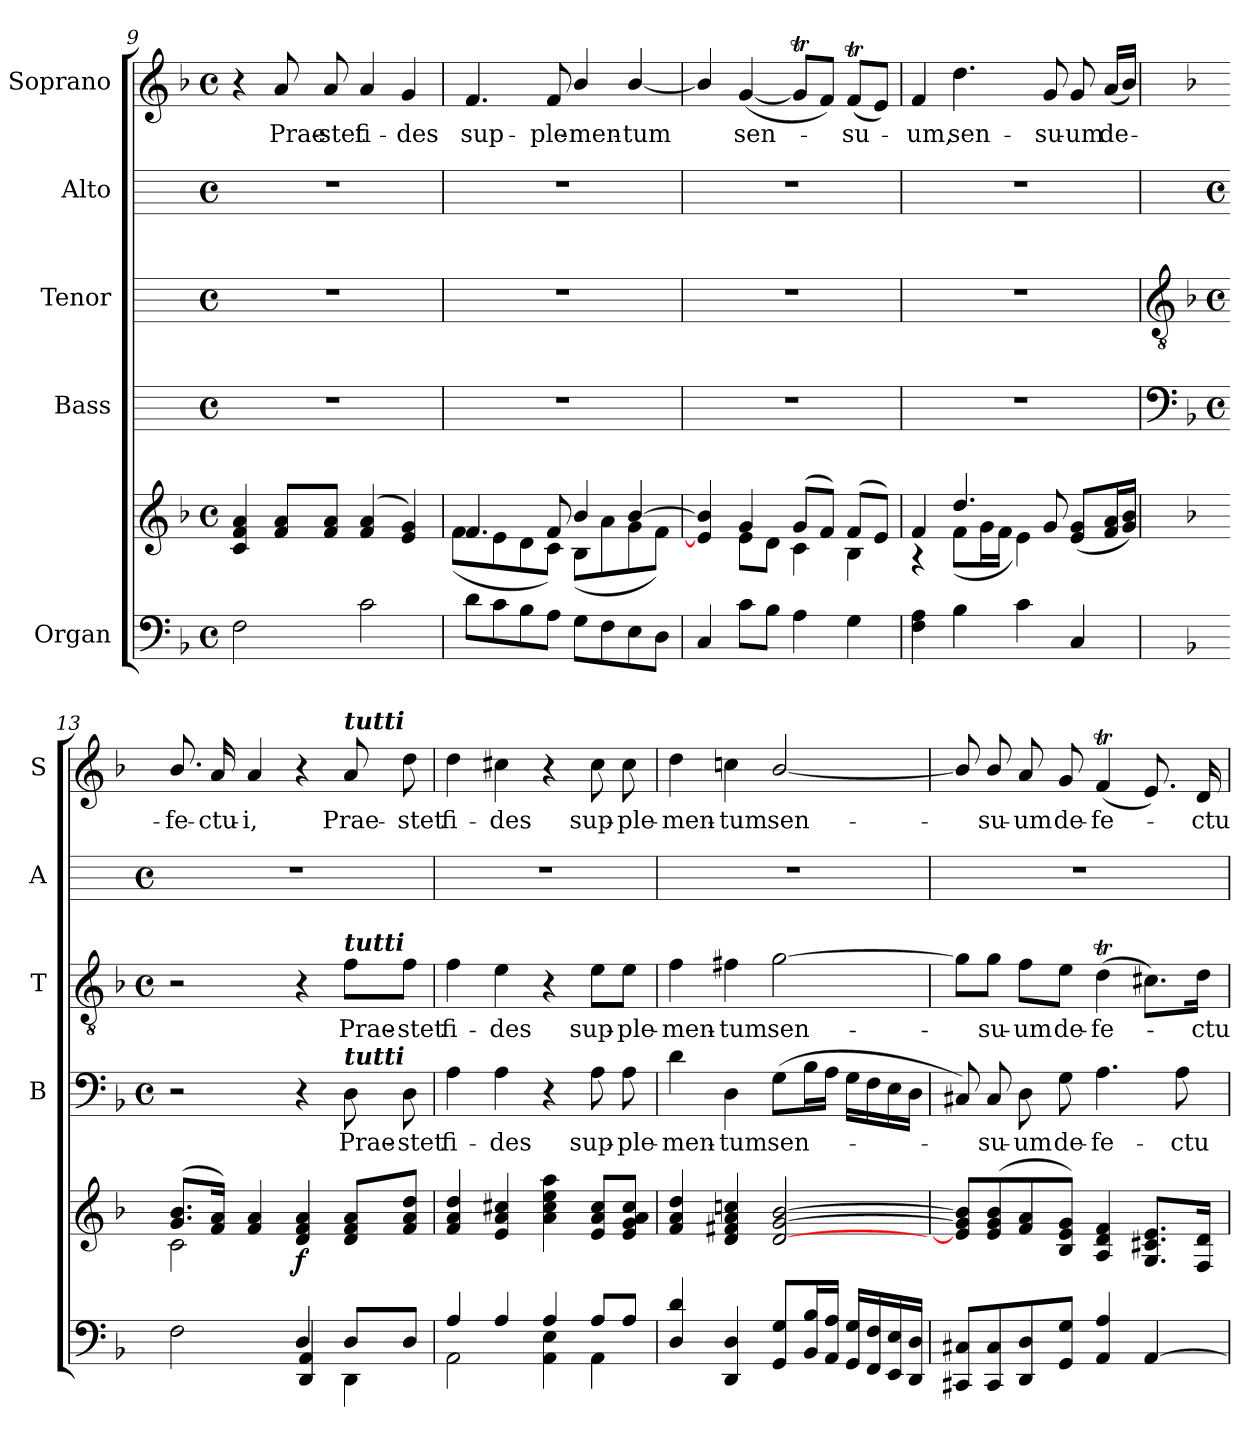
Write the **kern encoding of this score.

**kern	**kern	**dynam	**kern	**text	**kern	**text	**kern	**kern	**text
*part5	*part5	*part5	*part4	*part4	*part3	*part3	*part2	*part1	*part1
*staff6	*staff5	*staff5/6	*staff4	*staff4	*staff3	*staff3	*staff2	*staff1	*staff1
*I"Organ	*	*	*I"Bass	*	*I"Tenor	*	*I"Alto	*I"Soprano	*
*	*	*	*I'B	*	*I'T	*	*I'A	*I'S	*
!!LO:LB:g=z
*clefF4	*clefG2	*	*	*	*	*	*	*clefG2	*
*k[b-]	*k[b-]	*	*	*	*	*	*	*k[b-]	*
*F:	*F:	*	*	*	*	*	*	*F:	*
*M4/4	*M4/4	*	*M4/4	*	*M4/4	*	*M4/4	*M4/4	*
*met(c)	*met(c)	*	*met(c)	*	*met(c)	*	*met(c)	*met(c)	*
=9	=9	=9	=9	=9	=9	=9	=9	=9	=9
*	*^	*	*	*	*	*	*	*	*
2F	4c/ 4f/ 4a/	1ryy	.	1r	.	1r	.	1r	4r	.
!	!	!	!	!	!	!	!	!	!	!LO:LY:b
.	8f/ 8a/L	.	.	.	.	.	.	.	8a	Prae-
!	!	!	!	!	!	!	!	!	!	!LO:LY:b
.	8f/ 8a/J	.	.	.	.	.	.	.	8a	-stet
!	!	!	!	!	!	!	!	!	!	!LO:LY:b
2c	(>4f/ 4a/	.	.	.	.	.	.	.	4a	fi-
!	!	!	!	!	!	!	!	!	!	!LO:LY:b
.	4e/ 4g/)	.	.	.	.	.	.	.	4g	-des
=10	=10	=10	=10	=10	=10	=10	=10	=10	=10	=10
!	!	!	!	!	!	!	!	!	!	!LO:LY:b
8dL	4.f/	(<8f\L	.	1r	.	1r	.	1r	4.f	sup-
8c	.	8e\	.	.	.	.	.	.	.	.
8B-	.	8d\	.	.	.	.	.	.	.	.
!	!	!	!	!	!	!	!	!	!	!LO:LY:b
8AJ	8f/	8c\J)	.	.	.	.	.	.	8f	-ple-
!	!	!	!	!	!	!	!	!	!	!LO:LY:b
8GL	4b-/	(<8B-\L	.	.	.	.	.	.	4b-/	-men-
8F	.	8a\	.	.	.	.	.	.	.	.
!	!	!	!	!	!	!	!	!	!	!LO:LY:b
8E	[4b-/	8g\	.	.	.	.	.	.	[4b-/	-tum
8DJ	.	8f\J)	.	.	.	.	.	.	.	.
=11	=11	=11	=11	=11	=11	=11	=11	=11	=11	=11
4C	4e/] 4b-/]	4ryy	.	1r	.	1r	.	1r	4b-/]	.
!	!	!	!	!	!	!	!	!	!	!LO:LY:b
8cL	4g/	8e\L	.	.	.	.	.	.	(<[4g	sen-
8B-J	.	8d\J	.	.	.	.	.	.	.	.
4A	(>8g/L	4c\	.	.	.	.	.	.	8gTL]	.
.	8f/J)	.	.	.	.	.	.	.	8fJ)	.
!	!	!	!	!	!	!	!	!	!	!LO:LY:b
4G	(>8f/L	4B-\	.	.	.	.	.	.	(<8fTL	su-
.	8e/J)	.	.	.	.	.	.	.	8eJ)	.
=12	=12	=12	=12	=12	=12	=12	=12	=12	=12	=12
!	!	!	!	!	!	!	!	!	!	!LO:LY:b
4F 4A	4f/	4r	.	1r	.	1r	.	1r	4f	um,
!	!	!	!	!	!	!	!	!	!	!LO:LY:b
4B-	4.dd/	(<8f\L	.	.	.	.	.	.	4.dd	sen-
.	.	16g\L	.	.	.	.	.	.	.	.
.	.	16f\JJ	.	.	.	.	.	.	.	.
4c	.	4e\)	.	.	.	.	.	.	.	.
!	!	!	!	!	!	!	!	!	!	!LO:LY:b
.	8g/	.	.	.	.	.	.	.	8g	-su-
!	!	!	!	!	!	!	!	!	!	!LO:LY:b
4C	(>8e/ 8g/L	4ryy	.	.	.	.	.	.	8g	-um
!	!	!	!	!	!	!	!	!	!	!LO:LY:b
.	16f/ 16a/L	.	.	.	.	.	.	.	(<16aLL	de-
.	16g/ 16b-/JJ)	.	.	.	.	.	.	.	16b-JJ)	.
!!LO:LB:g=z
=13	=13	=13	=13	=13	=13	=13	=13	=13	=13	=13
*	*	*	*	*clefF4	*	*clefGv2	*	*	*	*
*	*	*	*	*k[b-]	*	*k[b-]	*	*	*	*
*	*	*	*	*F:	*	*F:	*	*	*	*
*	*	*	*	*M4/4	*	*M4/4	*	*M4/4	*	*
*	*	*	*	*met(c)	*	*met(c)	*	*met(c)	*	*
*^	*	*	*	*	*	*	*	*	*	*
!	!	!	!	!	!	!	!	!	!	!	!LO:LY:b
2ryy	2F	(>8.g/ 8.b-/L	2c\	.	2r	.	2r	.	1r	8.b-/	fe-
!	!	!	!	!	!	!	!	!	!	!	!LO:LY:b
.	.	16f/ 16a/J)	.	.	.	.	.	.	.	16a	-ctu-
!	!	!	!	!	!	!	!	!	!	!	!LO:LY:b
.	.	4f/ 4a/	.	.	.	.	.	.	.	4a	-i,
!	!	!	!	!LO:DY:b	!	!	!	!	!	!	!
4D/	4DD/ 4AA/	4d/ 4f/ 4a/	2ryy	f	4r	.	4r	.	.	4r	.
!	!	!	!	!	!	!	!	!	!	!LO:TX:a:Bi:t=tutti	!
!	!	!	!	!	!	!	!LO:TX:a:Bi:t=tutti	!	!	!	!
!	!	!	!	!	!LO:TX:a:Bi:t=tutti	!	!	!	!	!	!
!	!	!	!	!	!	!LO:LY:b	!	!LO:LY:b	!	!	!LO:LY:b
8D/L	4DD\	8d/ 8f/ 8a/L	.	.	8D	Prae-	8f\L	Prae-	.	8a	Prae-
!	!	!	!	!	!	!LO:LY:b	!	!LO:LY:b	!	!	!LO:LY:b
8D/J	.	8f/ 8a/ 8dd/J	.	.	8D	-stet	8f\J	-stet	.	8dd	-stet
=14	=14	=14	=14	=14	=14	=14	=14	=14	=14	=14	=14
!	!	!	!	!	!	!LO:LY:b	!	!LO:LY:b	!	!	!LO:LY:b
4A/	2AA\	4f/ 4a/ 4dd/	1ryy	.	4A	fi-	4f	fi-	1r	4dd	fi-
!	!	!	!	!	!	!LO:LY:b	!	!LO:LY:b	!	!	!LO:LY:b
4A/	.	4e/ 4a/ 4cc#X/	.	.	4A	-des	4e	-des	.	4cc#X	-des
4A/	4AA\ 4E\	4a\ 4cc#\ 4ee\ 4aa\	.	.	4r	.	4r	.	.	4r	.
!	!	!	!	!	!	!LO:LY:b	!	!LO:LY:b	!	!	!LO:LY:b
8A/L	4AA\	8e/ 8a/ 8cc#/L	.	.	8A	sup-	8e\L	sup-	.	8cc#	sup-
!	!	!	!	!	!	!LO:LY:b	!	!LO:LY:b	!	!	!LO:LY:b
8A/J	.	8e/ 8g/ 8a/ 8cc#/J	.	.	8A	-ple-	8e\J	-ple-	.	8cc#	-ple-
=15	=15	=15	=15	=15	=15	=15	=15	=15	=15	=15	=15
!	!	!	!	!	!	!LO:LY:b	!	!LO:LY:b	!	!	!LO:LY:b
4D 4d	1ryy	4f/ 4a/ 4dd/	1ryy	.	4d	-men-	4f	-men-	1r	4dd	-men-
!	!	!	!	!	!	!LO:LY:b	!	!LO:LY:b	!	!	!LO:LY:b
4DD 4D	.	4d/ 4f#X/ 4a/ 4ccn/	.	.	4D	-tum	4f#X	-tum	.	4ccn	-tum
!	!	!	!	!	!	!LO:LY:b	!	!LO:LY:b	!	!	!LO:LY:b
8GG 8GL	.	[2d/ [2g/ [2b-/	.	.	(>8GL	sen-	[2g	sen-	.	[2b-/	sen-
16BB- 16B-L	.	.	.	.	16B-L	.	.	.	.	.	.
16AA 16AJJ	.	.	.	.	16AJJ	.	.	.	.	.	.
16GG 16GLL	.	.	.	.	16GLL	.	.	.	.	.	.
16FF 16F	.	.	.	.	16F	.	.	.	.	.	.
16EE 16E	.	.	.	.	16E	.	.	.	.	.	.
16DD 16DJJ	.	.	.	.	16DJJ	.	.	.	.	.	.
=16	=16	=16	=16	=16	=16	=16	=16	=16	=16	=16	=16
8CC#X 8C#XL	1ryy	8e/] 8g/] 8b-/]L	1ryy	.	8C#X)	.	8g\L]	.	1r	8b-/]	.
!	!	!	!	!	!	!LO:LY:b	!	!LO:LY:b	!	!	!LO:LY:b
8CC# 8C#	.	(>8e/ 8g/ 8b-/	.	.	8C#	su-	8g\J	su-	.	8b-/	su-
!	!	!	!	!	!	!LO:LY:b	!	!LO:LY:b	!	!	!LO:LY:b
8DD 8D	.	8f/ 8a/	.	.	8D	-um	8f\L	-um	.	8a	-um
!	!	!	!	!	!	!LO:LY:b	!	!LO:LY:b	!	!	!LO:LY:b
8GG 8GJ	.	8B-/ 8e/ 8g/J)	.	.	8G	de-	8e\J	de-	.	8g	de-
!	!	!	!	!	!	!LO:LY:b	!	!LO:LY:b	!	!	!LO:LY:b
4AA 4A	.	4A/ 4d/ 4f/	.	.	4.A	-fe-	(>4dT	-fe-	.	(<4fT	-fe-
[4AA	.	8.G/ 8.c#X/ 8.e/L	.	.	.	.	8.c#X\L)	.	.	8.e)	.
!	!	!	!	!	!	!LO:LY:b	!	!	!	!	!
.	.	.	.	.	8A	-ctu-	.	.	.	.	.
!	!	!	!	!	!	!	!	!LO:LY:b	!	!	!LO:LY:b
.	.	16F/ 16d/J	.	.	.	.	16d\Jk	ctu-	.	16d	ctu-
*v	*v	*	*	*	*	*	*	*	*	*	*
*	*v	*v	*	*	*	*	*	*	*	*
=	=	=	=	=	=	=	=	=	=
*-	*-	*-	*-	*-	*-	*-	*-	*-	*-
